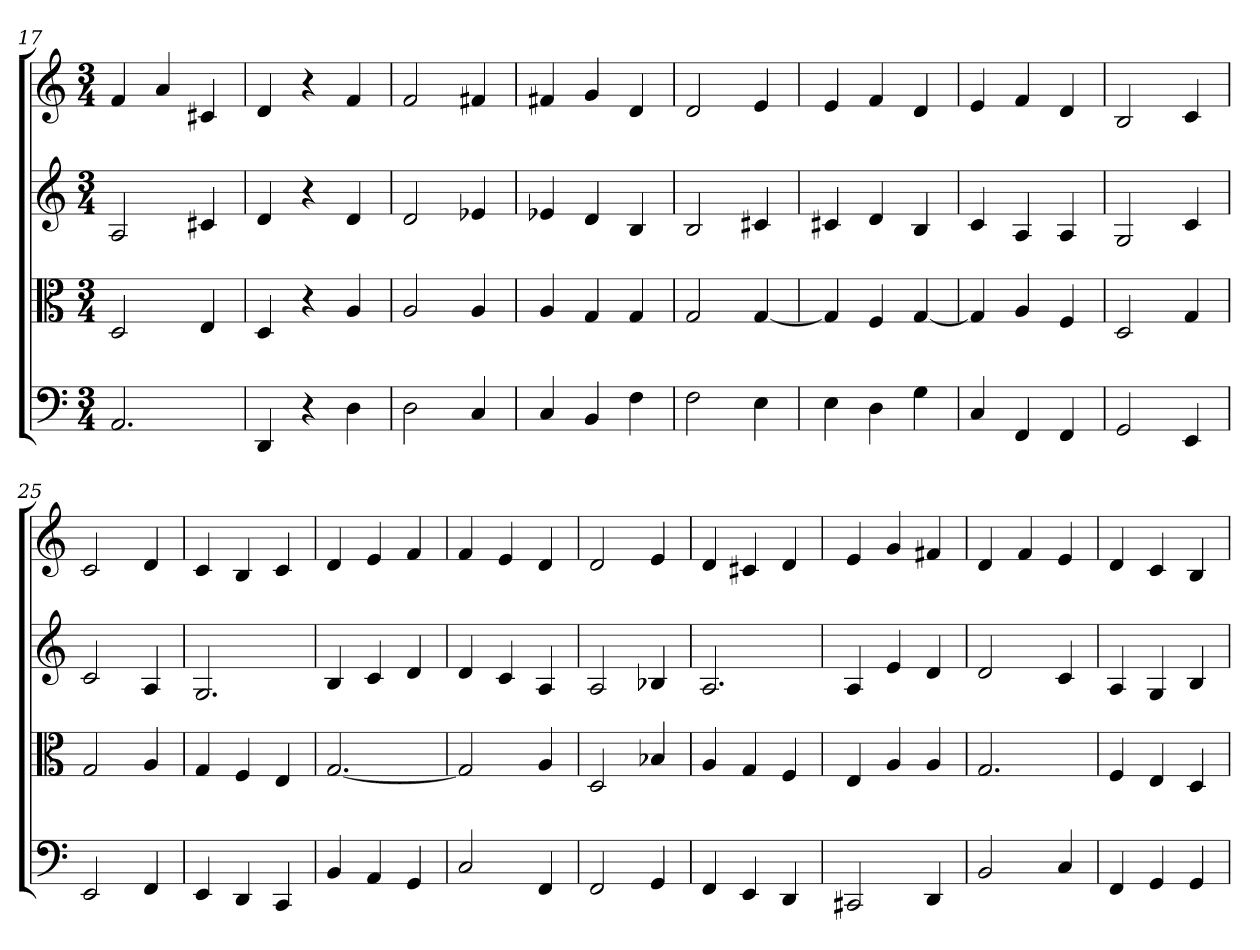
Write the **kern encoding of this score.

**kern	**kern	**kern	**kern
*part4	*part3	*part2	*part1
*staff4	*staff3	*staff2	*staff1
*clefF4	*clefC3	*	*
*k[]	*k[]	*k[]	*k[]
*C:	*C:	*C:	*C:
*M3/4	*M3/4	*M3/4	*M3/4
=17	=17	=17	=17
2.AA	2D	2A	4f
.	.	.	4a
.	4E	4c#X	4c#X
=18	=18	=18	=18
4DD	4D	4d	4d
4r	4r	4r	4r
4D	4A	4d	4f
=19	=19	=19	=19
2D	2A	2d	2f
4C	4A	4e-X	4f#X
=20	=20	=20	=20
4C	4A	4e-X	4f#X
4BB	4G	4d	4g
4F	4G	4B	4d
=21	=21	=21	=21
2F	2G	2B	2d
4E	[4G	4c#X	4e
=22	=22	=22	=22
4E	4G]	4c#X	4e
4D	4F	4d	4f
4G	[4G	4B	4d
=23	=23	=23	=23
4C	4G]	4c	4e
4FF	4A	4A	4f
4FF	4F	4A	4d
=24	=24	=24	=24
2GG	2D	2G	2B
4EE	4G	4c	4c
=25	=25	=25	=25
2EE	2G	2c	2c
4FF	4A	4A	4d
=26	=26	=26	=26
4EE	4G	2.G	4c
4DD	4F	.	4B
4CC	4E	.	4c
=27	=27	=27	=27
4BB	[2.G	4B	4d
4AA	.	4c	4e
4GG	.	4d	4f
=28	=28	=28	=28
2C	2G]	4d	4f
.	.	4c	4e
4FF	4A	4A	4d
=29	=29	=29	=29
2FF	2D	2A	2d
4GG	4B-X	4B-X	4e
=30	=30	=30	=30
4FF	4A	2.A	4d
4EE	4G	.	4c#X
4DD	4F	.	4d
=31	=31	=31	=31
2CC#X	4E	4A	4e
.	4A	4e	4g
4DD	4A	4d	4f#X
=32	=32	=32	=32
2BB	2.G	2d	4d
.	.	.	4f
4C	.	4c	4e
=33	=33	=33	=33
4FF	4F	4A	4d
4GG	4E	4G	4c
4GG	4D	4B	4B
=	=	=	=
*-	*-	*-	*-
